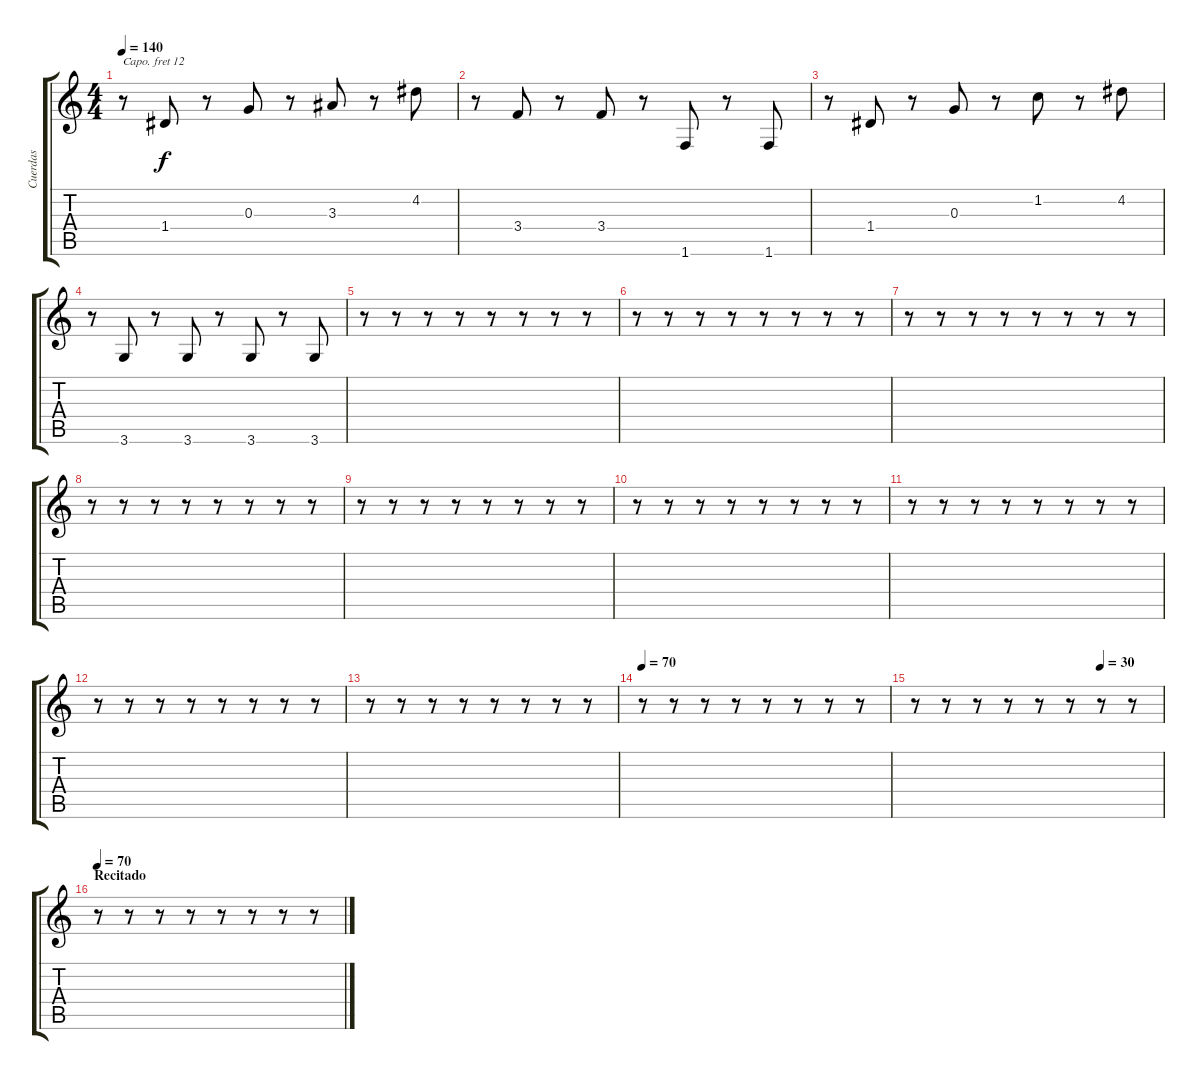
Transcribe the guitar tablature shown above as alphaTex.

\track ("Cuerdas" "Cuerdas") {instrument pizzicatostrings}
\staff {score tabs}
\capo 12
\tuning (E4 B3 G3 D3 A2 E2) {hide}
\ts (4 4)
\tempo 140
\clef g2
\ks c
r.8{dy f} 1.4.8 r.8 0.3.8 r.8 3.3.8 r.8 4.2.8 |
r.8 3.4.8 r.8 3.4.8 r.8 1.6.8 r.8 1.6.8 |
r.8 1.4.8 r.8 0.3.8 r.8 1.2.8 r.8 4.2.8 |
r.8 3.6.8 r.8 3.6.8 r.8 3.6.8 r.8 3.6.8 |
r.8 r.8 r.8 r.8 r.8 r.8 r.8 r.8 |
r.8 r.8 r.8 r.8 r.8 r.8 r.8 r.8 |
r.8 r.8 r.8 r.8 r.8 r.8 r.8 r.8 |
r.8 r.8 r.8 r.8 r.8 r.8 r.8 r.8 |
r.8 r.8 r.8 r.8 r.8 r.8 r.8 r.8 |
r.8 r.8 r.8 r.8 r.8 r.8 r.8 r.8 |
r.8 r.8 r.8 r.8 r.8 r.8 r.8 r.8 |
r.8 r.8 r.8 r.8 r.8 r.8 r.8 r.8 |
r.8 r.8 r.8 r.8 r.8 r.8 r.8 r.8 |
\tempo 70
r.8 r.8 r.8 r.8 r.8 r.8 r.8 r.8 |
\tempo (30 0.75)
r.8 r.8 r.8 r.8 r.8 r.8 r.8 r.8 |
\section ("" "Recitado")
\tempo 70
r.8 r.8 r.8 r.8 r.8 r.8 r.8 r.8
